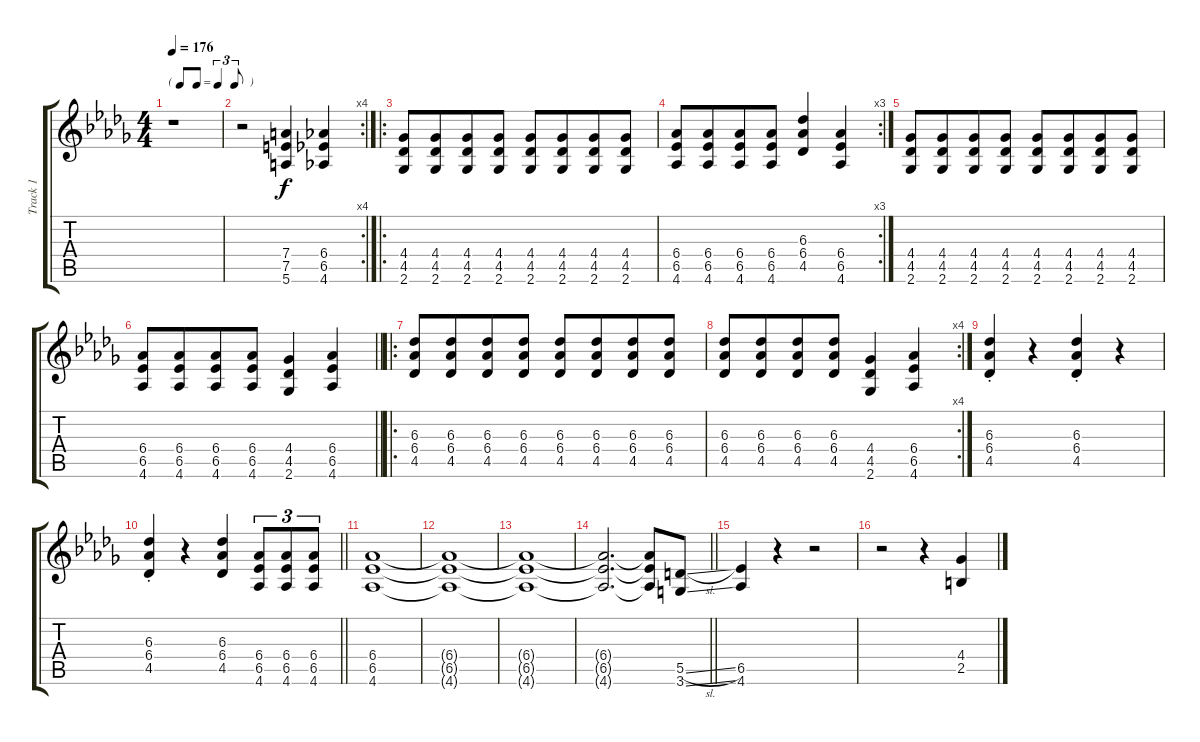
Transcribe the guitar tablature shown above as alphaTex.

\track ("Track 1" "Track 1") {instrument distortionguitar}
\staff {score tabs}
\tuning (E4 B3 G3 D3 A2 E2) {hide}
\ts (4 4)
\tf triplet8th
\tempo 176
\clef g2
\ks db
r.1{dy f} |
\rc 4
r.2 (7.4 7.5 5.6).4 (6.4 6.5 4.6).4 |
\ro
(4.4 4.5 2.6).8 (4.4 4.5 2.6).8{beam merge} (4.4 4.5 2.6).8 (4.4 4.5 2.6).8 (4.4 4.5 2.6).8 (4.4 4.5 2.6).8{beam merge} (4.4 4.5 2.6).8 (4.4 4.5 2.6).8 |
\rc 3
(6.4 6.5 4.6).8 (6.4 6.5 4.6).8{beam merge} (6.4 6.5 4.6).8 (6.4 6.5 4.6).8 (6.3 6.4 4.5).4 (6.4 6.5 4.6).4 |
(4.4 4.5 2.6).8 (4.4 4.5 2.6).8{beam merge} (4.4 4.5 2.6).8 (4.4 4.5 2.6).8 (4.4 4.5 2.6).8 (4.4 4.5 2.6).8{beam merge} (4.4 4.5 2.6).8 (4.4 4.5 2.6).8 |
\barLineRight lightlight
(6.4 6.5 4.6).8 (6.4 6.5 4.6).8{beam merge} (6.4 6.5 4.6).8 (6.4 6.5 4.6).8 (4.4 4.5 2.6).4 (6.4 6.5 4.6).4 |
\ro
(6.3 6.4 4.5).8 (6.3 6.4 4.5).8{beam merge} (6.3 6.4 4.5).8 (6.3 6.4 4.5).8 (6.3 6.4 4.5).8 (6.3 6.4 4.5).8{beam merge} (6.3 6.4 4.5).8 (6.3 6.4 4.5).8 |
\rc 4
(6.3 6.4 4.5).8 (6.3 6.4 4.5).8{beam merge} (6.3 6.4 4.5).8 (6.3 6.4 4.5).8 (4.4 4.5 2.6).4 (6.4 6.5 4.6).4 |
(6.3{st} 6.4{st} 4.5{st}).4 r.4 (6.3{st} 6.4{st} 4.5{st}).4 r.4 |
\barLineRight lightlight
(6.3{st} 6.4{st} 4.5{st}).4 r.4 (6.3 6.4 4.5).4 (6.4 6.5 4.6).8{tu (3 2)} (6.4 6.5 4.6).8{tu (3 2)} (6.4 6.5 4.6).8{tu (3 2)} |
(6.4 6.5 4.6).1 |
(6.4{t} 6.5{t} 4.6{t}).1 |
(6.4{t} 6.5{t} 4.6{t}).1 |
\barLineRight lightlight
(6.4{t} 6.5{t} 4.6{t}).2{d} (6.4{t} 6.5{t} 4.6{t}).8 (5.5{sl} 3.6{ss}).8 |
(6.5 4.6).4 r.4 r.2 |
r.2 r.4 (4.4{sl} 2.5{ss}).4
